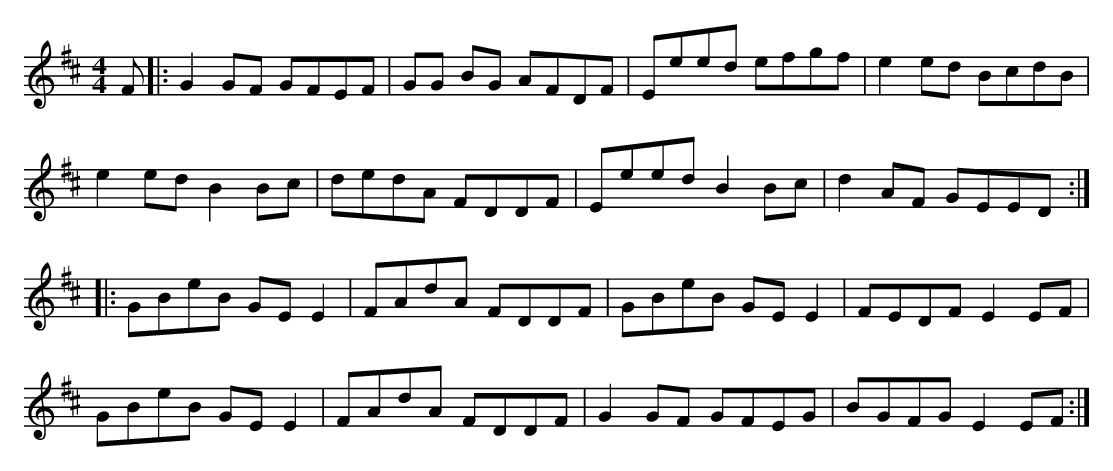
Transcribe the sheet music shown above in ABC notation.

X:1
M:4/4
K:Edor
F|:G2 GF GFEF|GG BG AFDF|Eeed efgf|e2 ed BcdB|
e2 ed B2Bc|dedA FDDF|Eeed B2 Bc|d2 AF GEED:|
|:GBeB GE E2|FAdA FDDF|GBeB GEE2|FEDF E2 EF|
GBeB GE E2|FAdA FDDF|G2 GF GFEG|BGFG E2 EF:|
